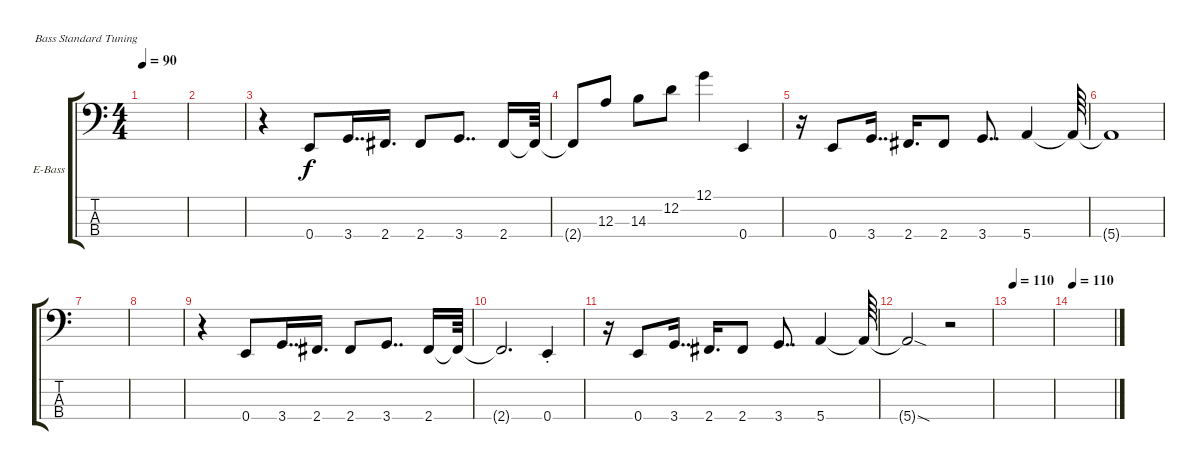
\defaultSystemsLayout 4
\bracketExtendMode groupsimilarinstruments
\firstSystemTrackNameOrientation horizontal
\otherSystemsTrackNameOrientation horizontal
\track ("Electric Bass" "E-Bass") {instrument electricbassfinger}
\staff {score tabs}
\tuning (G2 D2 A1 E1)
\ts (4 4)
\tempo 90
\clef f4
\scale
0.333333
\ks c
|
\scale
0.333333 |
\scale
0.333333 r.4 0.4.8 3.4.16{dd} 2.4.16{d} 2.4.8 3.4.8{dd} 2.4.16 2.4{t}.64 |
\scale
0.333333 2.4{t}.8 12.3.8 14.3.8 12.2.8 12.1.4 0.4.4 |
\scale
0.333333 r.16 0.4.8 3.4.16{dd} 2.4.16{d} 2.4.8 3.4.8{dd} 5.4.4 5.4{t}.64 |
\scale
0.333333 5.4{t}.1 |
\scale
0.333333 |
\scale
0.333333 |
\scale
0.333333 r.4 0.4.8 3.4.16{dd} 2.4.16{d} 2.4.8 3.4.8{dd} 2.4.16 2.4{t}.64 |
\scale
0.333333 2.4{t}.2{d} 0.4{st}.4 |
\scale
0.333333 r.16 0.4.8 3.4.16{dd} 2.4.16{d} 2.4.8 3.4.8{dd} 5.4.4 5.4{t}.64 |
5.4{sod t}.2 r.2 |
\tempo (110 0.03125)
|
\tempo 110
